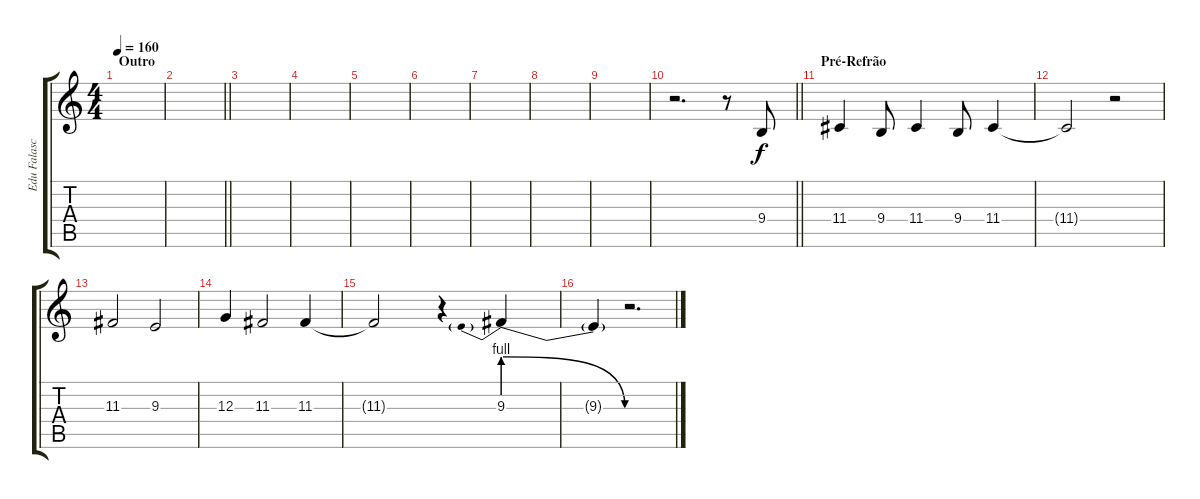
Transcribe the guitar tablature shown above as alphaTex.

\track ("Edu Falaschi" "Edu Falasc") {instrument synthvoice}
\staff {score tabs}
\tuning (E4 B3 G3 D3 A2 E2) {hide}
\ts (4 4)
\section ("" "Outro")
\tempo 160
\clef g2
\ks c
|
\barLineRight lightlight
|
|
|
|
|
|
|
|
\barLineRight lightlight
r.2{d} r.8 9.4.8 |
\section ("" "Pré-Refrão")
11.4.4 9.4.8 11.4.4 9.4.8 11.4.4 |
11.4{t}.2 r.2 |
11.3.2 9.3.2 |
12.3.4 11.3.2 11.3.4 |
11.3{t}.2 r.4 9.3{be (prebendrelease 0 4 60 0)}.4 |
9.3{t}.4 r.2{d}
